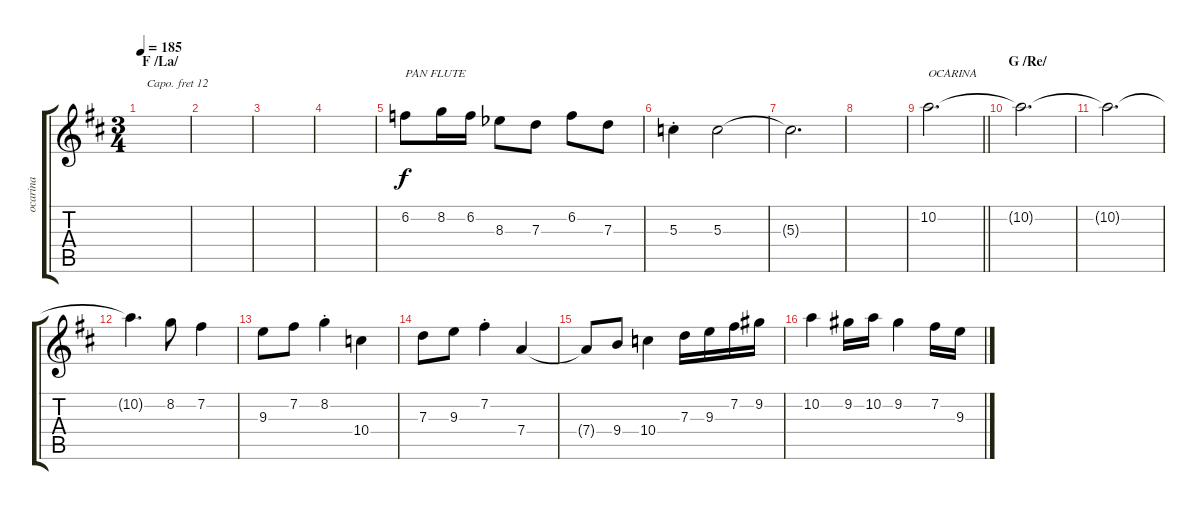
\track ("ocarina" "ocarina") {instrument ocarina}
\staff {score tabs}
\capo 12
\tuning (E4 B3 G3 D3 A2 E2) {hide}
\ts (3 4)
\section ("" "F /La/")
\tempo 185
\clef g2
\ks d
|
|
|
|
6.2.8{txt "PAN FLUTE" instrument panflute} 8.2.16 6.2.16 8.3{acc b}.8 7.3.8 6.2.8 7.3.8 |
5.3{st}.4 5.3.2 |
5.3{t}.2{d} |
|
\barLineRight lightlight
10.2.2{d txt "OCARINA" instrument ocarina} |
\section ("" "G /Re/")
10.2{t}.2{d} |
10.2{t}.2{d} |
10.2{t}.4{d} 8.2.8 7.2.4 |
9.3.8 7.2.8 8.2{st}.4 10.4.4 |
7.3.8 9.3.8 7.2{st}.4 7.4.4 |
7.4{t}.8 9.4.8 10.4.4 7.3.16 9.3.16 7.2.16 9.2.16 |
10.2.4 9.2.16 10.2.16 9.2.4 7.2.16 9.3.16
